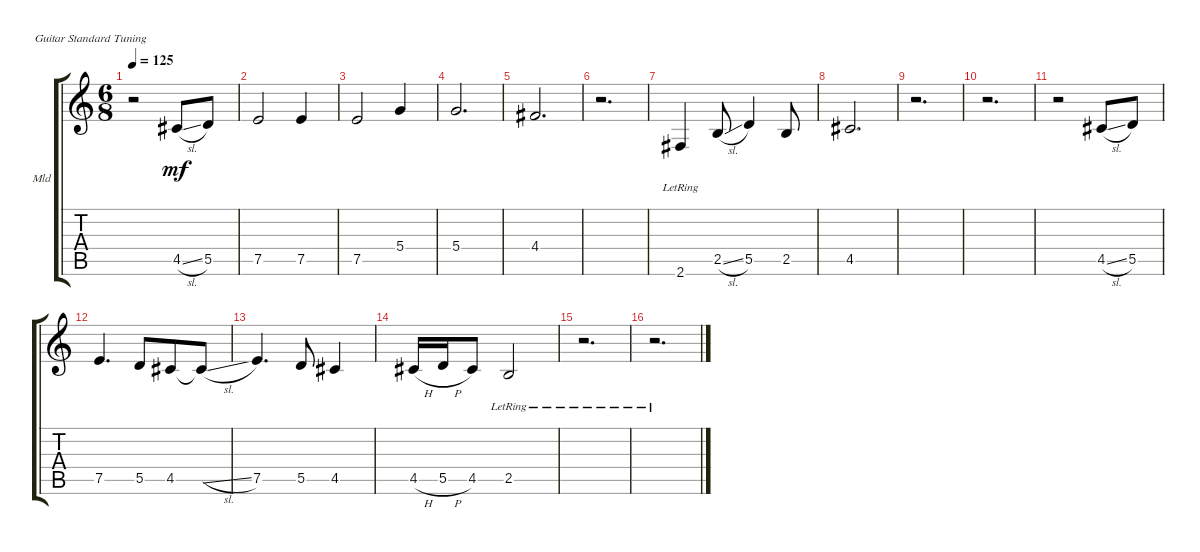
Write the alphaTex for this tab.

\defaultSystemsLayout 4
\bracketExtendMode groupsimilarinstruments
\firstSystemTrackNameOrientation horizontal
\otherSystemsTrackNameOrientation horizontal
\track ("Melodie" "Mld") {instrument acousticgrandpiano}
\staff {score tabs}
\tuning (E4 B3 G3 D3 A2 E2)
\displaytranspose 12
\ts (6 8)
\tempo 125
\clef g2
\ks c
r.2{dy mf} 4.5{sl}.8 5.5.8 |
7.5.2 7.5.4 |
7.5.2 5.4.4 |
5.4.2{d} |
4.4.2{d} |
r.2{d} |
2.6{lr}.4 2.5{sl}.8 5.5.4 2.5.8 |
4.5.2{d} |
r.2{d} |
r.2{d} |
r.2 4.5{sl}.8 5.5.8 |
7.5.4{d} 5.5.8 4.5.8 4.5{sl t}.8 |
7.5.4{d} 5.5.8 4.5.4 |
4.5{h}.16 5.5{h}.16 4.5.8 2.5{lr}.2 |
r.2{d} |
r.2{d}
